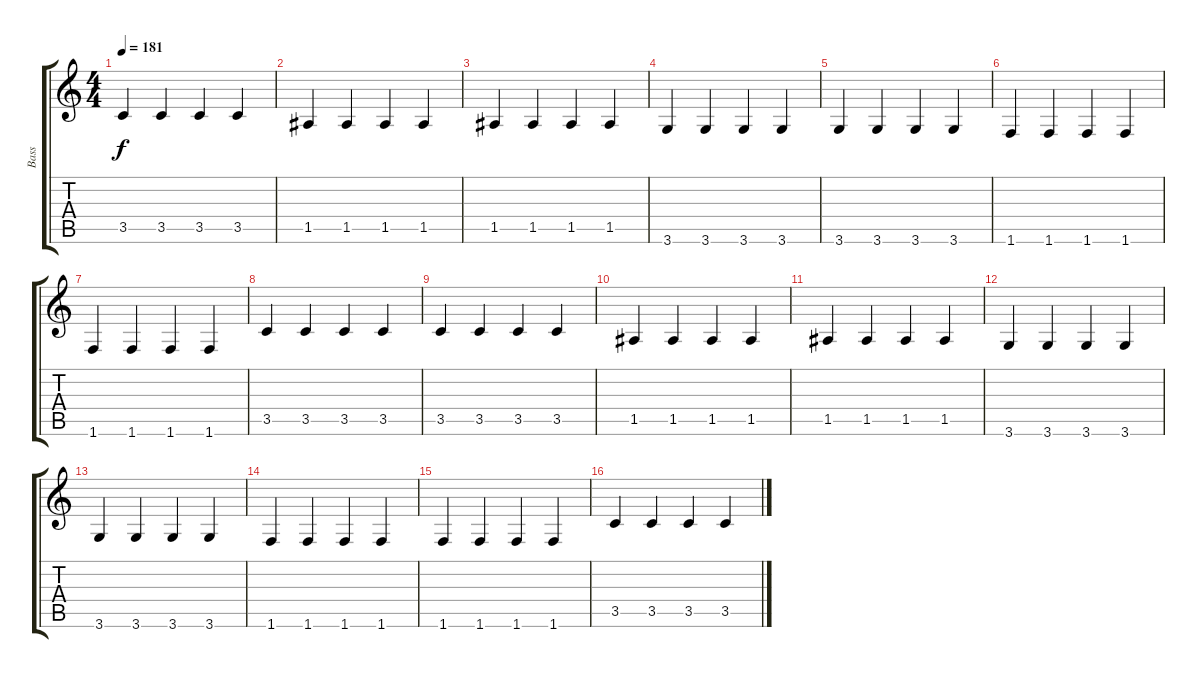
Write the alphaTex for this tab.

\track ("Bass" "Bass") {instrument electricbasspick}
\staff {score tabs}
\tuning (E4 B3 G3 D3 A2 E2) {hide}
\ts (4 4)
\tempo 181
\clef g2
\ks c
3.5.4{dy f} 3.5.4 3.5.4 3.5.4 |
1.5.4 1.5.4 1.5.4 1.5.4 |
1.5.4 1.5.4 1.5.4 1.5.4 |
3.6.4 3.6.4 3.6.4 3.6.4 |
3.6.4 3.6.4 3.6.4 3.6.4 |
1.6.4 1.6.4 1.6.4 1.6.4 |
1.6.4 1.6.4 1.6.4 1.6.4 |
3.5.4 3.5.4 3.5.4 3.5.4 |
3.5.4 3.5.4 3.5.4 3.5.4 |
1.5.4 1.5.4 1.5.4 1.5.4 |
1.5.4 1.5.4 1.5.4 1.5.4 |
3.6.4 3.6.4 3.6.4 3.6.4 |
3.6.4 3.6.4 3.6.4 3.6.4 |
1.6.4 1.6.4 1.6.4 1.6.4 |
1.6.4 1.6.4 1.6.4 1.6.4 |
3.5.4 3.5.4 3.5.4 3.5.4
